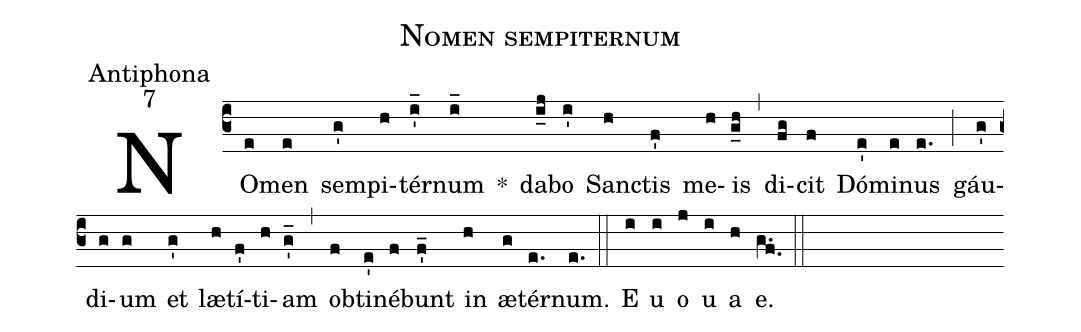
name:Nomen sempiternum;
office-part:Antiphona;
mode:7;
%%
(c3) NO(e)men(e) sem(g')pi(h)tér(i'_)num(i_) *() da(i_j)bo(i') Sanc(h)tis(f') me(h)is(g_h) (,) di(fg)cit(f) Dó(e')mi(e)nus(e.) (;) gáu(g')di(g)um(g) et(g') læ(h)tí(f')ti(h)am(g'_) (,) ob(f)ti(e')né(f)bunt(f'_) in(h) æ(g)tér(e.)num.(e.) (::) E(i) u(i) o(j) u(i) a(h) e.(g.f.) (::)
